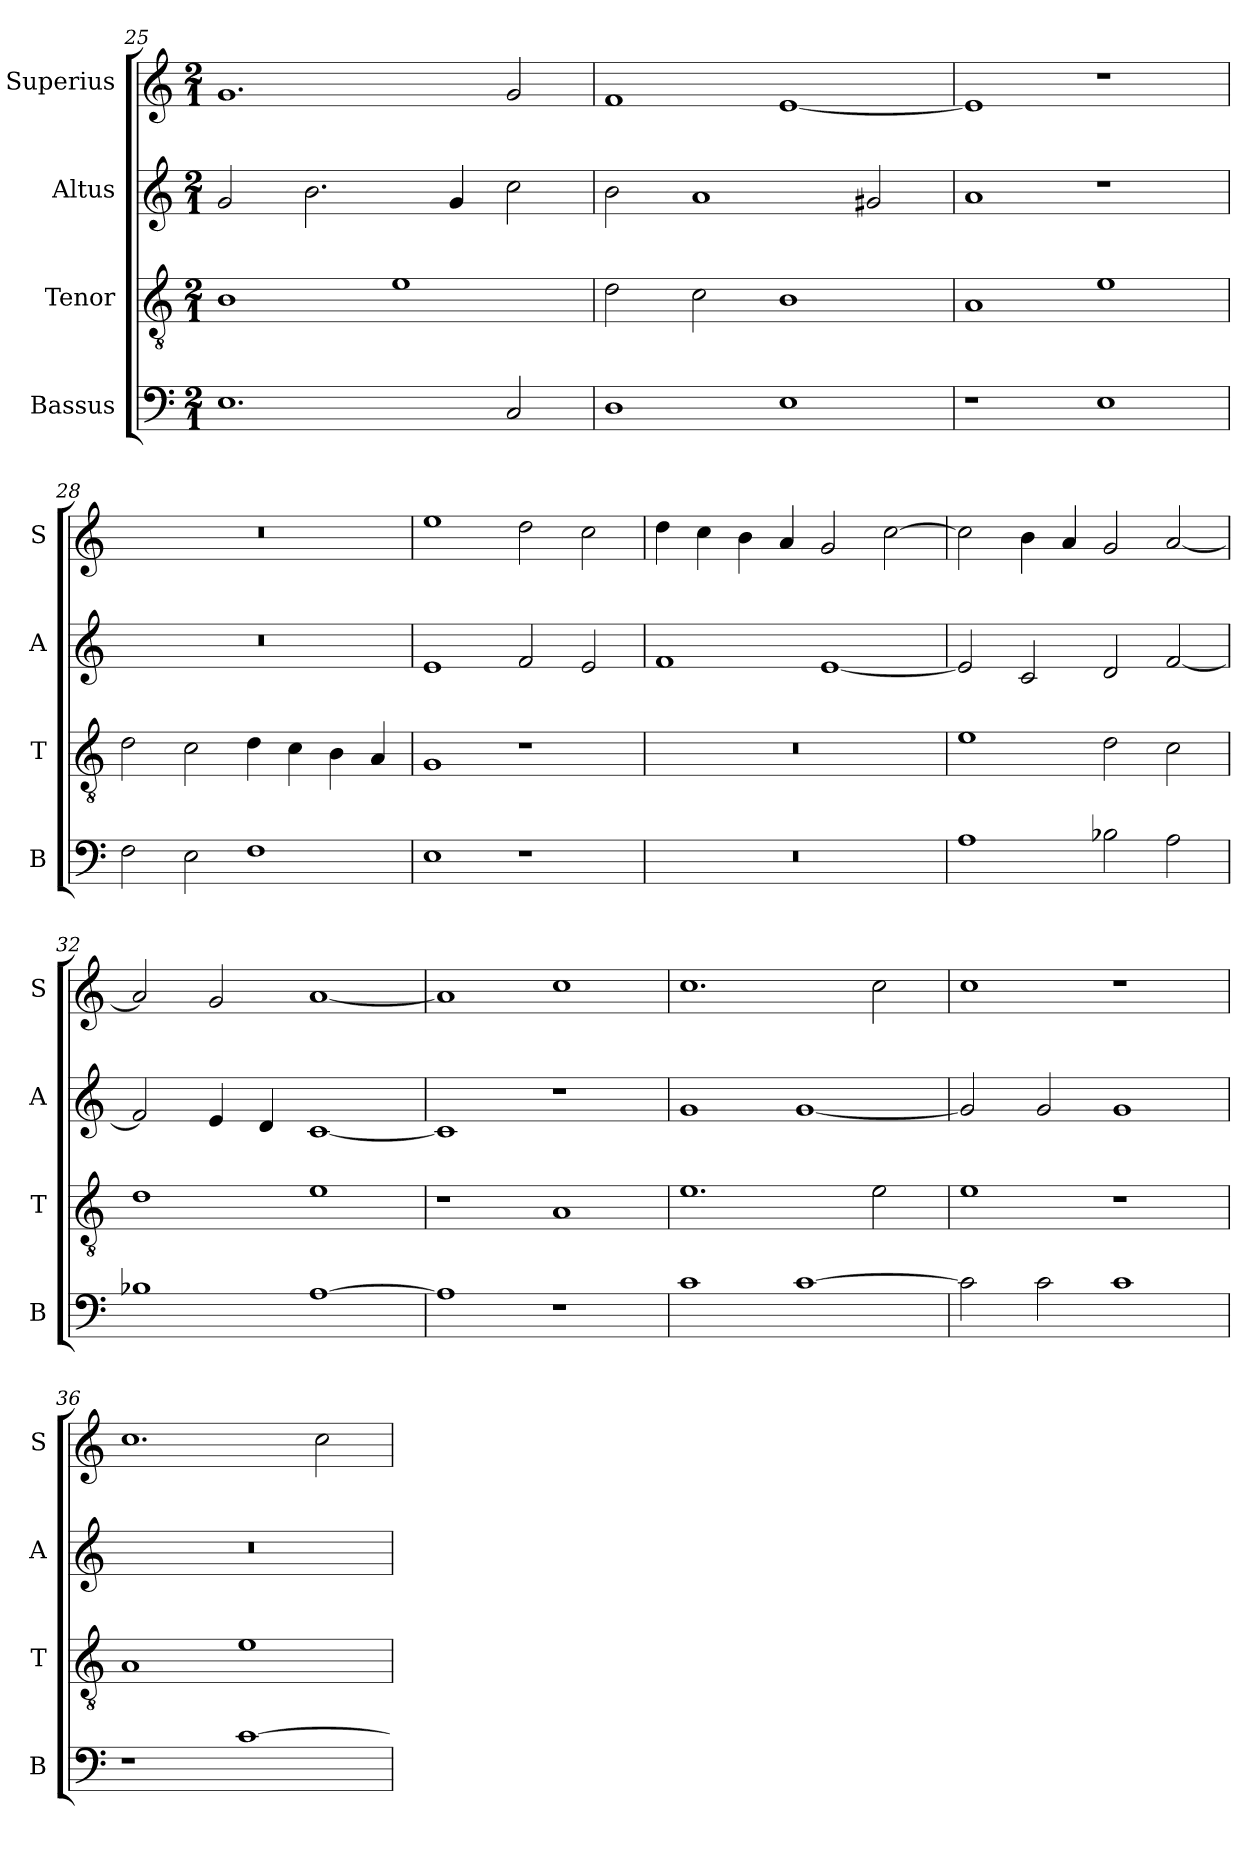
**kern	**kern	**kern	**kern
*part4	*part3	*part2	*part1
*staff4	*staff3	*staff2	*staff1
*I"Bassus	*I"Tenor	*I"Altus	*I"Superius
*I'B	*I'T	*I'A	*I'S
*clefF4	*clefGv2	*clefG2	*clefG2
*k[]	*k[]	*k[]	*k[]
*C:	*C:	*C:	*C:
*M2/1	*M2/1	*M2/1	*M2/1
=25	=25	=25	=25
1.E	1B	2g	1.g
.	.	2.b	.
.	1e	.	.
.	.	4g	.
2C	.	2cc	2g
=26	=26	=26	=26
1D	2d	2b	1f
.	2c	1a	.
1E	1B	.	[1e
.	.	2g#X	.
=27	=27	=27	=27
1r	1A	1a	1e]
1E	1e	1r	1r
=28	=28	=28	=28
2F	2d	0r	0r
2E	2c	.	.
1F	4d	.	.
.	4c	.	.
.	4B	.	.
.	4A	.	.
=29	=29	=29	=29
1E	1G	1e	1ee
1r	1r	2f	2dd
.	.	2e	2cc
=30	=30	=30	=30
0r	0r	1f	4dd
.	.	.	4cc
.	.	.	4b
.	.	.	4a
.	.	[1e	2g
.	.	.	[2cc
=31	=31	=31	=31
1A	1e	2e]	2cc]
.	.	2c	4b
.	.	.	4a
2B-X	2d	2d	2g
2A	2c	[2f	[2a
=32	=32	=32	=32
1B-X	1d	2f]	2a]
.	.	4e	2g
.	.	4d	.
[1A	1e	[1c	[1a
=33	=33	=33	=33
1A]	1r	1c]	1a]
1r	1A	1r	1cc
=34	=34	=34	=34
1c	1.e	1g	1.cc
[1c	.	[1g	.
.	2e	.	2cc
=35	=35	=35	=35
2c]	1e	2g]	1cc
2c	.	2g	.
1c	1r	1g	1r
=36	=36	=36	=36
1r	1A	0r	1.cc
[1c	1e	.	.
.	.	.	2cc
=	=	=	=
*-	*-	*-	*-
